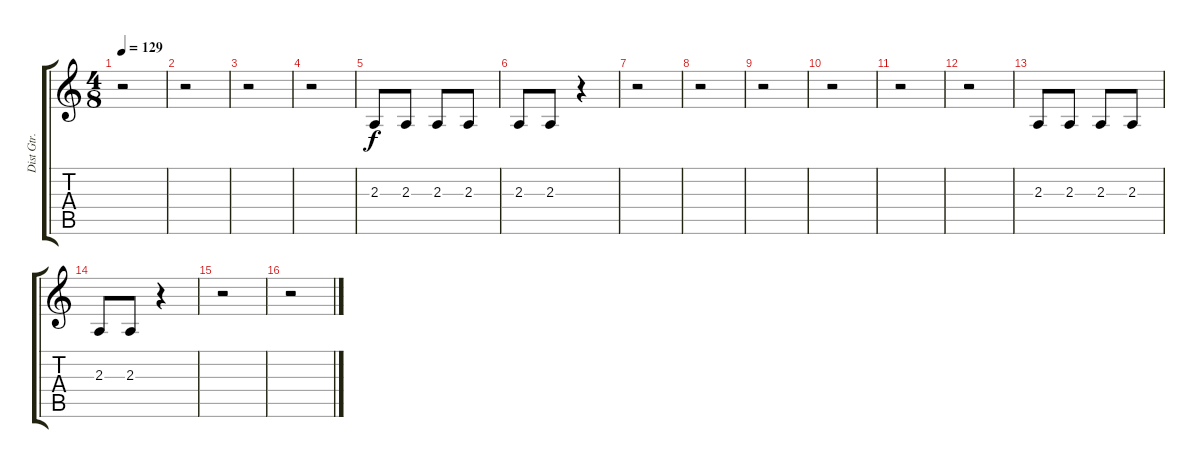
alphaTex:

\track ("Dist Gtr." "Dist Gtr.") {instrument lead5charang}
\staff {score tabs}
\tuning (E4 B3 G3 D3 A2 E2) {hide}
\ts (4 8)
\tempo 129
\clef g2
\ks c
r.2{dy f} |
r.2 |
r.2 |
r.2 |
2.3.8 2.3.8 2.3.8 2.3.8 |
2.3.8 2.3.8 r.4 |
r.2 |
r.2 |
r.2 |
r.2 |
r.2 |
r.2 |
2.3.8 2.3.8 2.3.8 2.3.8 |
2.3.8 2.3.8 r.4 |
r.2 |
r.2
